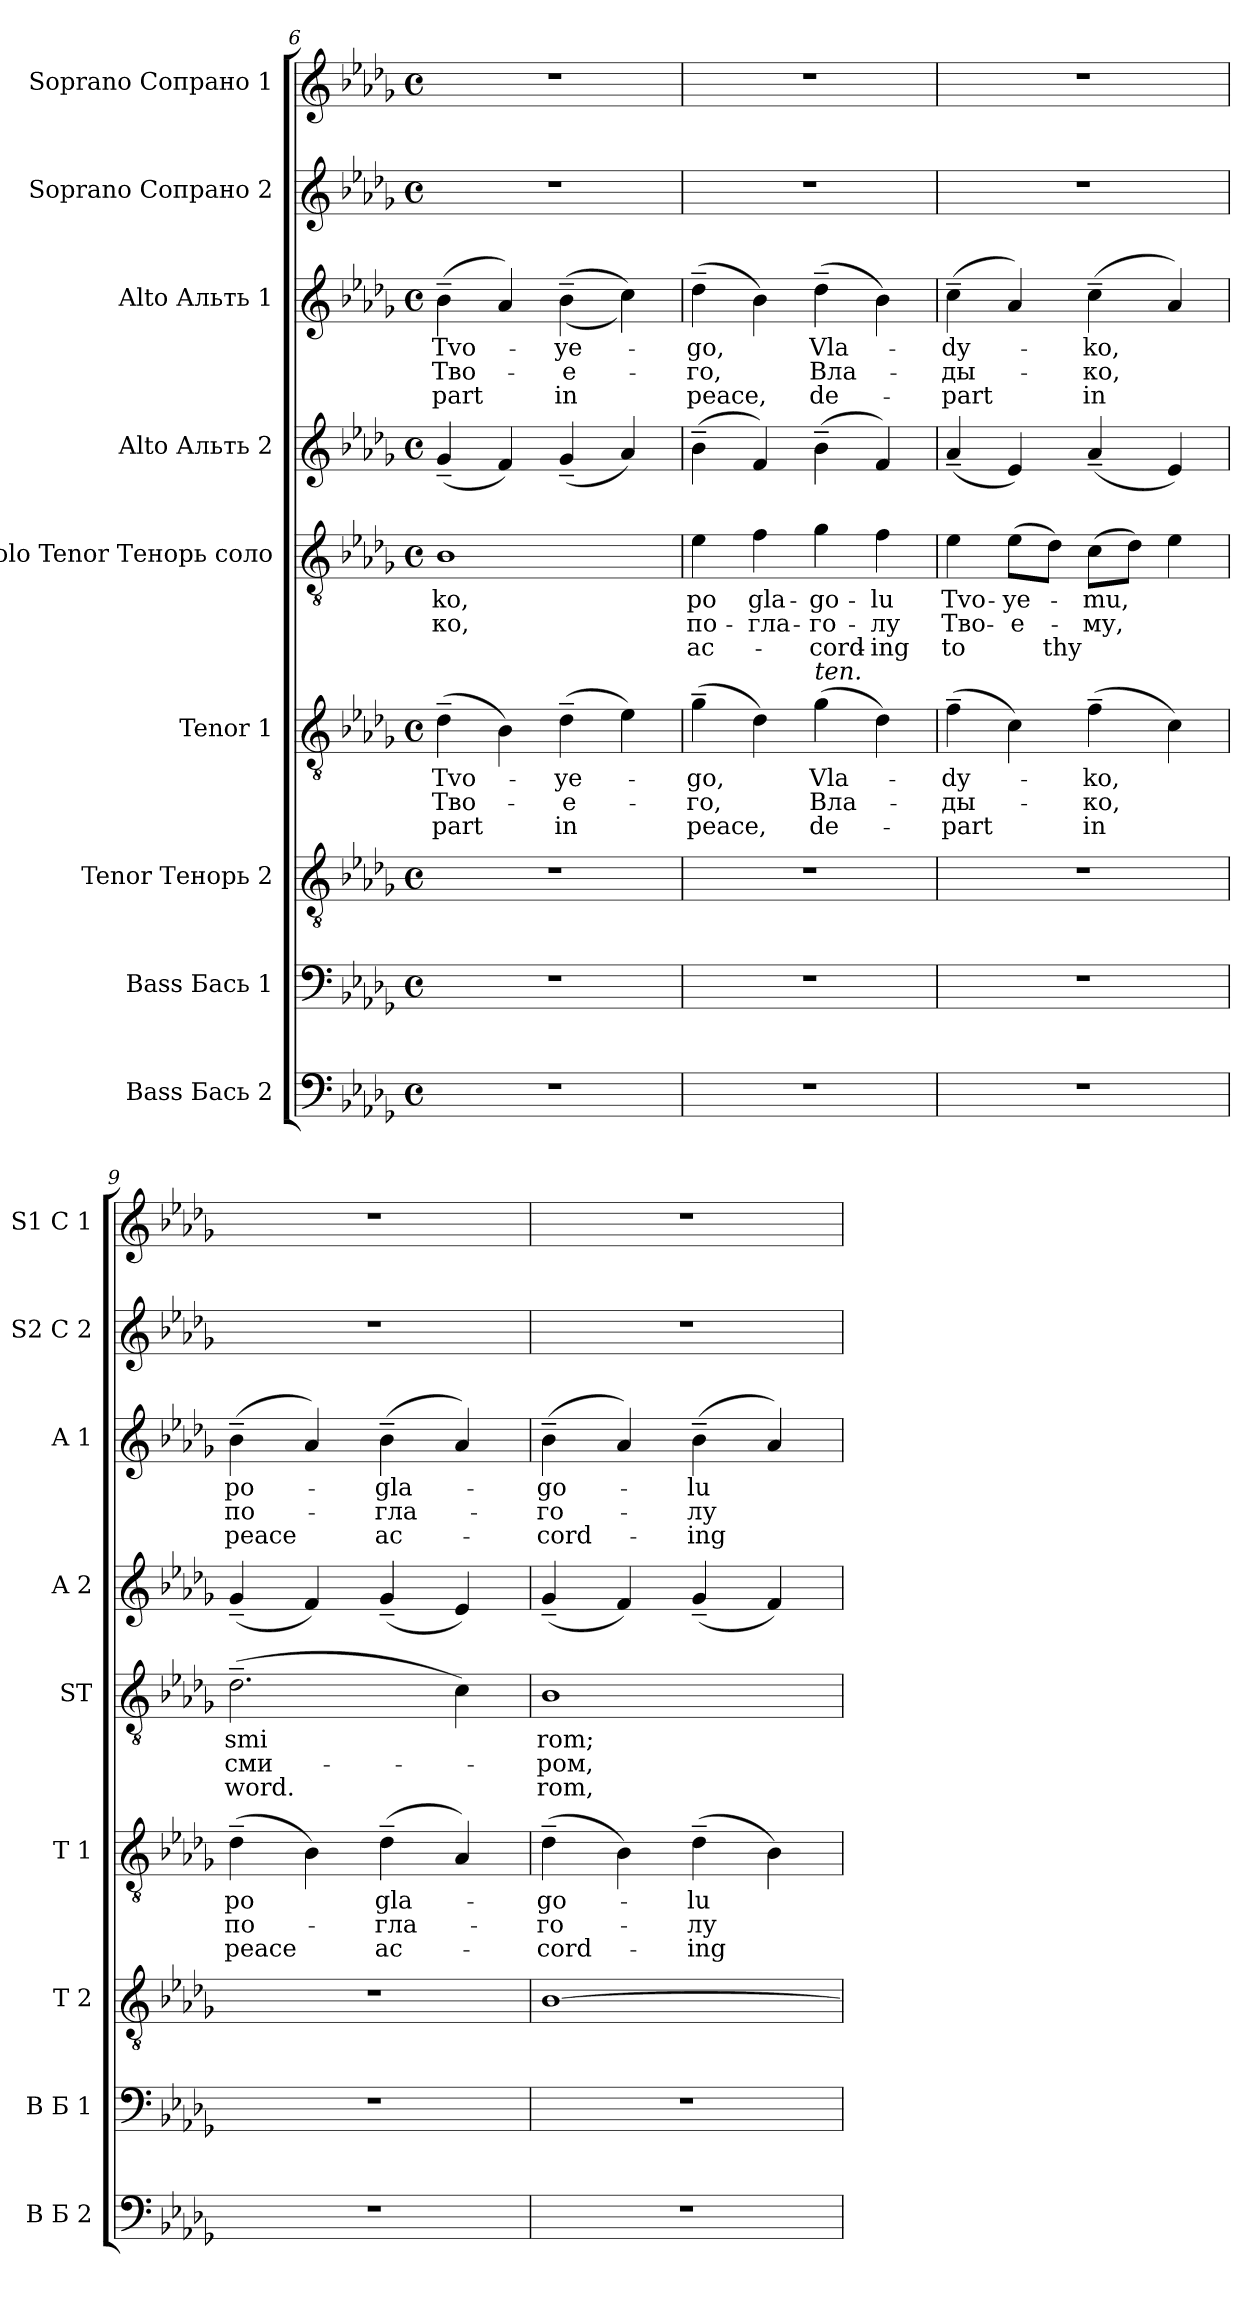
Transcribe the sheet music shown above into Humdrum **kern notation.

**kern	**kern	**kern	**kern	**text	**text	**text	**kern	**text	**text	**text	**kern	**kern	**text	**text	**text	**kern	**kern
*part9	*part8	*part7	*part6	*part6	*part6	*part6	*part5	*part5	*part5	*part5	*part4	*part3	*part3	*part3	*part3	*part2	*part1
*staff9	*staff8	*staff7	*staff6	*staff6	*staff6	*staff6	*staff5	*staff5	*staff5	*staff5	*staff4	*staff3	*staff3	*staff3	*staff3	*staff2	*staff1
*I"Bass Бась 2	*I"Bass Бась 1	*I"Tenor Тенорь 2	*I"Tenor 1	*	*	*	*I"Solo Tenor Тенорь соло	*	*	*	*I"Alto Альть 2	*I"Alto Альть 1	*	*	*	*I"Soprano Сопрано 2	*I"Soprano Сопрано 1
*I'B Б 2	*I'B Б 1	*I'T 2	*I'T 1	*	*	*	*I'ST	*	*	*	*I'A 2	*I'A 1	*	*	*	*I'S2 С 2	*I'S1 С 1
*clefF4	*clefF4	*clefGv2	*clefGv2	*	*	*	*clefGv2	*	*	*	*clefG2	*clefG2	*	*	*	*clefG2	*clefG2
*k[b-e-a-d-g-]	*k[b-e-a-d-g-]	*k[b-e-a-d-g-]	*k[b-e-a-d-g-]	*	*	*	*k[b-e-a-d-g-]	*	*	*	*k[b-e-a-d-g-]	*k[b-e-a-d-g-]	*	*	*	*k[b-e-a-d-g-]	*k[b-e-a-d-g-]
*D-:	*D-:	*D-:	*D-:	*	*	*	*D-:	*	*	*	*D-:	*D-:	*	*	*	*D-:	*D-:
*M4/4	*M4/4	*M4/4	*M4/4	*	*	*	*M4/4	*	*	*	*M4/4	*M4/4	*	*	*	*M4/4	*M4/4
*met(c)	*met(c)	*met(c)	*met(c)	*	*	*	*met(c)	*	*	*	*met(c)	*met(c)	*	*	*	*met(c)	*met(c)
=6	=6	=6	=6	=6	=6	=6	=6	=6	=6	=6	=6	=6	=6	=6	=6	=6	=6
!	!	!	!	!LO:LY:b	!LO:LY:b	!LO:LY:b	!	!LO:LY:b	!LO:LY:b	!	!	!	!LO:LY:b	!LO:LY:b	!LO:LY:b	!	!
1r	1r	1r	(>4d-~\	Tvo-	Тво-	-part	1B-	-ko,	-ко,	.	(<4g-~/	(>4b-~\	Tvo-	Тво-	-part	1r	1r
.	.	.	4B-\)	.	.	.	.	.	.	.	4f/)	4a-/)	.	.	.	.	.
!	!	!	!	!LO:LY:b	!LO:LY:b	!LO:LY:b	!	!	!	!	!	!	!LO:LY:b	!LO:LY:b	!LO:LY:b	!	!
.	.	.	(>4d-~\	-ye-	-е-	in	.	.	.	.	(<4g-~/	(>(<4b-~\	-ye-	-е-	in	.	.
.	.	.	4e-\)	.	.	.	.	.	.	.	4a-/)	4cc\))	.	.	.	.	.
=7	=7	=7	=7	=7	=7	=7	=7	=7	=7	=7	=7	=7	=7	=7	=7	=7	=7
!	!	!	!	!LO:LY:b	!LO:LY:b	!LO:LY:b	!	!LO:LY:b	!LO:LY:b	!LO:LY:b	!	!	!LO:LY:b	!LO:LY:b	!LO:LY:b	!	!
1r	1r	1r	(>4g-~\	-go,	-го,	peace,	4e-\	po	по-	ac-	(>4b-~\	(>4dd-~\	-go,	-го,	peace,	1r	1r
!	!	!	!	!	!	!	!	!LO:LY:b	!LO:LY:b	!	!	!	!	!	!	!	!
.	.	.	4d-\)	.	.	.	4f\	gla-	-гла-	.	4f/)	4b-\)	.	.	.	.	.
!	!	!	!	!LO:LY:b	!LO:LY:b	!LO:LY:b	!	!LO:LY:b	!LO:LY:b	!LO:LY:b	!	!	!LO:LY:b	!LO:LY:b	!LO:LY:b	!	!
.	.	.	(>4g-~~\	Vla-	Вла-	de-	4g-\	-go-	-го-	-cord-	(>4b-~\	(>4dd-~\	Vla-	Вла-	de-	.	.
!	!	!	!	!	!	!	!	!LO:LY:b	!LO:LY:b	!LO:LY:b	!	!	!	!	!	!	!
.	.	.	4d-\)	.	.	.	4f\	-lu	-лу	-ing	4f/)	4b-\)	.	.	.	.	.
=8	=8	=8	=8	=8	=8	=8	=8	=8	=8	=8	=8	=8	=8	=8	=8	=8	=8
!	!	!	!	!LO:LY:b	!LO:LY:b	!LO:LY:b	!	!LO:LY:b	!LO:LY:b	!LO:LY:b	!	!	!LO:LY:b	!LO:LY:b	!LO:LY:b	!	!
1r	1r	1r	(>4f~\	-dy-	-ды-	-part	4e-\	Tvo-	Тво-	to	(<4a-~/	(>4cc~\	-dy-	-ды-	-part	1r	1r
!	!	!	!	!	!	!	!	!LO:LY:b	!LO:LY:b	!	!	!	!	!	!	!	!
.	.	.	4c\)	.	.	.	(>8e-\L	-ye-	-е-	.	4e-/)	4a-/)	.	.	.	.	.
!	!	!	!	!	!	!	!	!	!	!LO:LY:b	!	!	!	!	!	!	!
.	.	.	.	.	.	.	8d-\J)	.	.	thy	.	.	.	.	.	.	.
!	!	!	!	!LO:LY:b	!LO:LY:b	!LO:LY:b	!	!LO:LY:b	!LO:LY:b	!	!	!	!LO:LY:b	!LO:LY:b	!LO:LY:b	!	!
.	.	.	(>4f~\	-ko,	-ко,	in	(>8c\L	-mu,	-му,	.	(<4a-~/	(>4cc~\	-ko,	-ко,	in	.	.
.	.	.	.	.	.	.	8d-\J)	.	.	.	.	.	.	.	.	.	.
.	.	.	4c\)	.	.	.	4e-\	.	.	.	4e-/)	4a-/)	.	.	.	.	.
!!LO:PB:g=z
=9	=9	=9	=9	=9	=9	=9	=9	=9	=9	=9	=9	=9	=9	=9	=9	=9	=9
!	!	!	!	!LO:LY:b	!LO:LY:b	!LO:LY:b	!	!LO:LY:b	!LO:LY:b	!LO:LY:b	!	!	!LO:LY:b	!LO:LY:b	!LO:LY:b	!	!
1r	1r	1r	(>4d-~\	po	по-	peace	(>2.d-~\	smi	сми-	word.	(<4g-~/	(>4b-~\	po-	по-	peace	1r	1r
.	.	.	4B-\)	.	.	.	.	.	.	.	4f/)	4a-/)	.	.	.	.	.
!	!	!	!	!LO:LY:b	!LO:LY:b	!LO:LY:b	!	!	!	!	!	!	!LO:LY:b	!LO:LY:b	!LO:LY:b	!	!
.	.	.	(>4d-~\	gla-	-гла-	ac-	.	.	.	.	(<4g-~/	(>4b-~\	-gla-	-гла-	ac-	.	.
.	.	.	4A-/)	.	.	.	4c\)	.	.	.	4e-/)	4a-/)	.	.	.	.	.
=10	=10	=10	=10	=10	=10	=10	=10	=10	=10	=10	=10	=10	=10	=10	=10	=10	=10
!	!	!	!	!LO:LY:b	!LO:LY:b	!LO:LY:b	!	!LO:LY:b	!LO:LY:b	!LO:LY:b	!	!	!LO:LY:b	!LO:LY:b	!LO:LY:b	!	!
1r	1r	[1B-	(>4d-~\	-go-	-го-	-cord-	1B-	rom;	-ром,	rom,	(<4g-~/	(>4b-~\	-go-	-го-	-cord-	1r	1r
.	.	.	4B-\)	.	.	.	.	.	.	.	4f/)	4a-/)	.	.	.	.	.
!	!	!	!	!LO:LY:b	!LO:LY:b	!LO:LY:b	!	!	!	!	!	!	!LO:LY:b	!LO:LY:b	!LO:LY:b	!	!
.	.	.	(>4d-~\	-lu	-лу	-ing	.	.	.	.	(<4g-~/	(>4b-~\	-lu	-лу	-ing	.	.
.	.	.	4B-\)	.	.	.	.	.	.	.	4f/)	4a-/)	.	.	.	.	.
=	=	=	=	=	=	=	=	=	=	=	=	=	=	=	=	=	=
*-	*-	*-	*-	*-	*-	*-	*-	*-	*-	*-	*-	*-	*-	*-	*-	*-	*-
